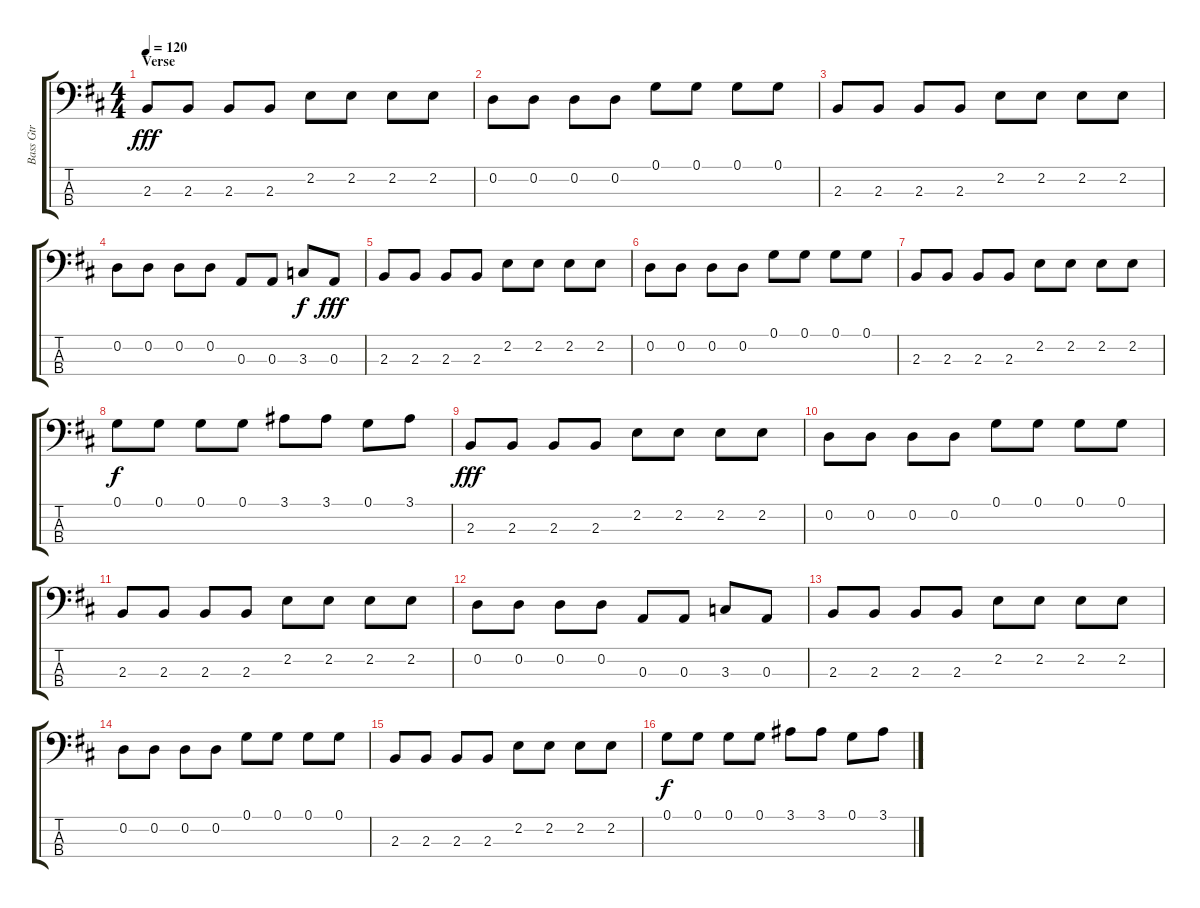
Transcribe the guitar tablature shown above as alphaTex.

\track ("Bass Gtr" "Bass Gtr") {instrument electricbassfinger}
\staff {score tabs}
\tuning (G2 D2 A1 E1) {hide}
\ts (4 4)
\section ("" "Verse")
\tempo 120
\clef f4
\ks bminor
2.3.8{dy fff} 2.3.8 2.3.8 2.3.8 2.2.8 2.2.8 2.2.8 2.2.8 |
0.2.8 0.2.8 0.2.8 0.2.8 0.1.8 0.1.8 0.1.8 0.1.8 |
2.3.8 2.3.8 2.3.8 2.3.8 2.2.8 2.2.8 2.2.8 2.2.8 |
0.2.8 0.2.8 0.2.8 0.2.8 0.3.8 0.3.8 3.3.8{dy f} 0.3.8{dy fff} |
2.3.8 2.3.8 2.3.8 2.3.8 2.2.8 2.2.8 2.2.8 2.2.8 |
0.2.8 0.2.8 0.2.8 0.2.8 0.1.8 0.1.8 0.1.8 0.1.8 |
2.3.8 2.3.8 2.3.8 2.3.8 2.2.8 2.2.8 2.2.8 2.2.8 |
0.1.8{dy f} 0.1.8 0.1.8 0.1.8 3.1.8 3.1.8 0.1.8 3.1.8 |
2.3.8{dy fff} 2.3.8 2.3.8 2.3.8 2.2.8 2.2.8 2.2.8 2.2.8 |
0.2.8 0.2.8 0.2.8 0.2.8 0.1.8 0.1.8 0.1.8 0.1.8 |
2.3.8 2.3.8 2.3.8 2.3.8 2.2.8 2.2.8 2.2.8 2.2.8 |
0.2.8 0.2.8 0.2.8 0.2.8 0.3.8 0.3.8 3.3.8 0.3.8 |
2.3.8 2.3.8 2.3.8 2.3.8 2.2.8 2.2.8 2.2.8 2.2.8 |
0.2.8 0.2.8 0.2.8 0.2.8 0.1.8 0.1.8 0.1.8 0.1.8 |
2.3.8 2.3.8 2.3.8 2.3.8 2.2.8 2.2.8 2.2.8 2.2.8 |
0.1.8{dy f} 0.1.8 0.1.8 0.1.8 3.1.8 3.1.8 0.1.8 3.1.8
